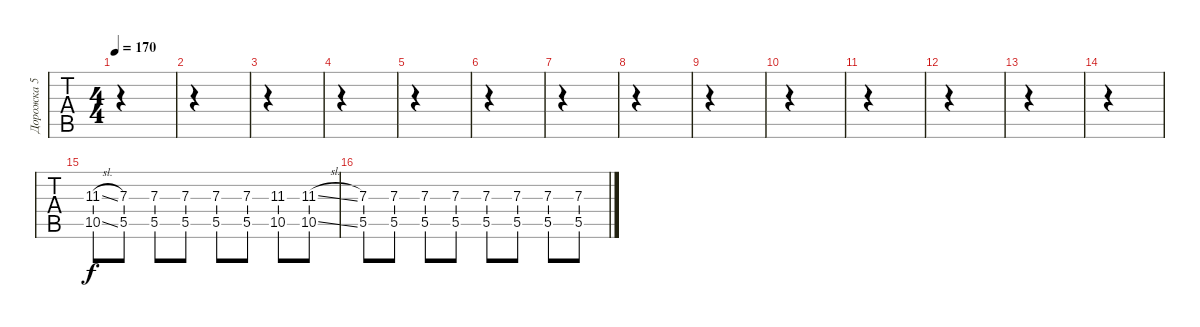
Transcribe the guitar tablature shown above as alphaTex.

\track ("Дорожка 5" "Дорожка 5") {instrument electricguitarjazz}
\staff {tabs}
\tuning (D4 A3 F3 C3 G2 C2) {hide}
\ts (4 4)
\tempo 170
\clef g2
\ks c
|
|
|
|
|
|
|
|
|
|
|
|
|
|
(11.3{sl} 10.5{sl}).8 (7.3 5.5).8 (7.3 5.5).8 (7.3 5.5).8 (7.3 5.5).8 (7.3 5.5).8 (11.3 10.5).8 (11.3{sl} 10.5{sl}).8 |
(7.3 5.5).8 (7.3 5.5).8 (7.3 5.5).8 (7.3 5.5).8 (7.3 5.5).8 (7.3 5.5).8 (7.3 5.5).8 (7.3 5.5).8
